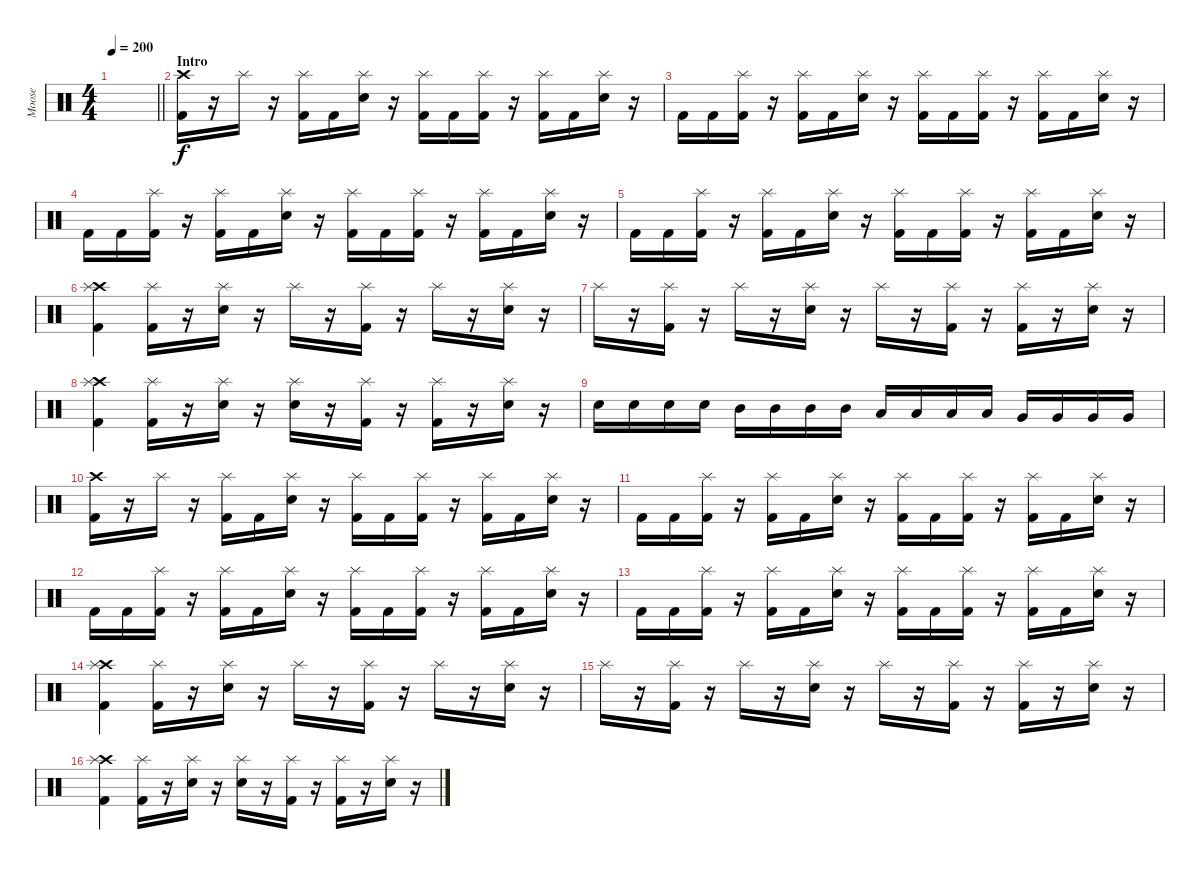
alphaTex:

\track ("Moose" "Moose") {instrument percussion}
\staff {score}
\articulation defaults
\ts (4 4)
\tempo 200
\clef neutral
\barLineRight lightlight
\ks c
|
\section ("" "Intro")
("Crash high (hit)" "Kick (hit) 2").16 r.16 "Splash (hit)".16 r.16 ("Kick (hit) 2" "Splash (hit)").16 "Kick (hit) 2".16 ("Electric Snare (hit)" "Splash (hit)").16 r.16 ("Kick (hit) 2" "Splash (hit)").16 "Kick (hit) 2".16 ("Kick (hit) 2" "Splash (hit)").16 r.16 ("Kick (hit) 2" "Splash (hit)").16 "Kick (hit) 2".16 ("Electric Snare (hit)" "Splash (hit)").16 r.16 |
"Kick (hit) 2".16 "Kick (hit) 2".16 ("Kick (hit) 2" "Splash (hit)").16 r.16 ("Kick (hit) 2" "Splash (hit)").16 "Kick (hit) 2".16 ("Electric Snare (hit)" "Splash (hit)").16 r.16 ("Kick (hit) 2" "Splash (hit)").16 "Kick (hit) 2".16 ("Kick (hit) 2" "Splash (hit)").16 r.16 ("Kick (hit) 2" "Splash (hit)").16 "Kick (hit) 2".16 ("Electric Snare (hit)" "Splash (hit)").16 r.16 |
"Kick (hit) 2".16 "Kick (hit) 2".16 ("Kick (hit) 2" "Splash (hit)").16 r.16 ("Kick (hit) 2" "Splash (hit)").16 "Kick (hit) 2".16 ("Electric Snare (hit)" "Splash (hit)").16 r.16 ("Kick (hit) 2" "Splash (hit)").16 "Kick (hit) 2".16 ("Kick (hit) 2" "Splash (hit)").16 r.16 ("Kick (hit) 2" "Splash (hit)").16 "Kick (hit) 2".16 ("Electric Snare (hit)" "Splash (hit)").16 r.16 |
"Kick (hit) 2".16 "Kick (hit) 2".16 ("Kick (hit) 2" "Splash (hit)").16 r.16 ("Kick (hit) 2" "Splash (hit)").16 "Kick (hit) 2".16 ("Electric Snare (hit)" "Splash (hit)").16 r.16 ("Kick (hit) 2" "Splash (hit)").16 "Kick (hit) 2".16 ("Kick (hit) 2" "Splash (hit)").16 r.16 ("Kick (hit) 2" "Splash (hit)").16 "Kick (hit) 2".16 ("Electric Snare (hit)" "Splash (hit)").16 r.16 |
("Crash high (hit)" "Kick (hit) 2" "Splash (hit)").4 ("Kick (hit) 2" "Splash (hit)").16 r.16 ("Electric Snare (hit)" "Splash (hit)").16 r.16 "Splash (hit)".16 r.16 ("Kick (hit) 2" "Splash (hit)").16 r.16 "Splash (hit)".16 r.16 ("Electric Snare (hit)" "Splash (hit)").16 r.16 |
"Splash (hit)".16 r.16 ("Kick (hit) 2" "Splash (hit)").16 r.16 "Splash (hit)".16 r.16 ("Electric Snare (hit)" "Splash (hit)").16 r.16 "Splash (hit)".16 r.16 ("Kick (hit) 2" "Splash (hit)").16 r.16 ("Kick (hit) 2" "Splash (hit)").16 r.16 ("Electric Snare (hit)" "Splash (hit)").16 r.16 |
("Crash high (hit)" "Kick (hit) 2" "Splash (hit)").4 ("Kick (hit) 2" "Splash (hit)").16 r.16 ("Electric Snare (hit)" "Splash (hit)").16 r.16 ("Electric Snare (hit)" "Splash (hit)").16 r.16 ("Kick (hit) 2" "Splash (hit)").16 r.16 ("Kick (hit) 2" "Splash (hit)").16 r.16 ("Electric Snare (hit)" "Splash (hit)").16 r.16 |
"Electric Snare (hit)".16 "Electric Snare (hit)".16 "Electric Snare (hit)".16 "Electric Snare (hit)".16 "Mid Tom (hit)".16 "Mid Tom (hit)".16 "Mid Tom (hit)".16 "Mid Tom (hit)".16 "Low Tom (hit)".16 "Low Tom (hit)".16 "Low Tom (hit)".16 "Low Tom (hit)".16 "Very Low Tom (hit)".16 "Very Low Tom (hit)".16 "Very Low Tom (hit)".16 "Very Low Tom (hit)".16 |
("Crash high (hit)" "Kick (hit) 2").16 r.16 "Splash (hit)".16 r.16 ("Kick (hit) 2" "Splash (hit)").16 "Kick (hit) 2".16 ("Electric Snare (hit)" "Splash (hit)").16 r.16 ("Kick (hit) 2" "Splash (hit)").16 "Kick (hit) 2".16 ("Kick (hit) 2" "Splash (hit)").16 r.16 ("Kick (hit) 2" "Splash (hit)").16 "Kick (hit) 2".16 ("Electric Snare (hit)" "Splash (hit)").16 r.16 |
"Kick (hit) 2".16 "Kick (hit) 2".16 ("Kick (hit) 2" "Splash (hit)").16 r.16 ("Kick (hit) 2" "Splash (hit)").16 "Kick (hit) 2".16 ("Electric Snare (hit)" "Splash (hit)").16 r.16 ("Kick (hit) 2" "Splash (hit)").16 "Kick (hit) 2".16 ("Kick (hit) 2" "Splash (hit)").16 r.16 ("Kick (hit) 2" "Splash (hit)").16 "Kick (hit) 2".16 ("Electric Snare (hit)" "Splash (hit)").16 r.16 |
"Kick (hit) 2".16 "Kick (hit) 2".16 ("Kick (hit) 2" "Splash (hit)").16 r.16 ("Kick (hit) 2" "Splash (hit)").16 "Kick (hit) 2".16 ("Electric Snare (hit)" "Splash (hit)").16 r.16 ("Kick (hit) 2" "Splash (hit)").16 "Kick (hit) 2".16 ("Kick (hit) 2" "Splash (hit)").16 r.16 ("Kick (hit) 2" "Splash (hit)").16 "Kick (hit) 2".16 ("Electric Snare (hit)" "Splash (hit)").16 r.16 |
"Kick (hit) 2".16 "Kick (hit) 2".16 ("Kick (hit) 2" "Splash (hit)").16 r.16 ("Kick (hit) 2" "Splash (hit)").16 "Kick (hit) 2".16 ("Electric Snare (hit)" "Splash (hit)").16 r.16 ("Kick (hit) 2" "Splash (hit)").16 "Kick (hit) 2".16 ("Kick (hit) 2" "Splash (hit)").16 r.16 ("Kick (hit) 2" "Splash (hit)").16 "Kick (hit) 2".16 ("Electric Snare (hit)" "Splash (hit)").16 r.16 |
("Crash high (hit)" "Kick (hit) 2" "Splash (hit)").4 ("Kick (hit) 2" "Splash (hit)").16 r.16 ("Electric Snare (hit)" "Splash (hit)").16 r.16 "Splash (hit)".16 r.16 ("Kick (hit) 2" "Splash (hit)").16 r.16 "Splash (hit)".16 r.16 ("Electric Snare (hit)" "Splash (hit)").16 r.16 |
"Splash (hit)".16 r.16 ("Kick (hit) 2" "Splash (hit)").16 r.16 "Splash (hit)".16 r.16 ("Electric Snare (hit)" "Splash (hit)").16 r.16 "Splash (hit)".16 r.16 ("Kick (hit) 2" "Splash (hit)").16 r.16 ("Kick (hit) 2" "Splash (hit)").16 r.16 ("Electric Snare (hit)" "Splash (hit)").16 r.16 |
("Crash high (hit)" "Kick (hit) 2" "Splash (hit)").4 ("Kick (hit) 2" "Splash (hit)").16 r.16 ("Electric Snare (hit)" "Splash (hit)").16 r.16 ("Electric Snare (hit)" "Splash (hit)").16 r.16 ("Kick (hit) 2" "Splash (hit)").16 r.16 ("Kick (hit) 2" "Splash (hit)").16 r.16 ("Electric Snare (hit)" "Splash (hit)").16 r.16
